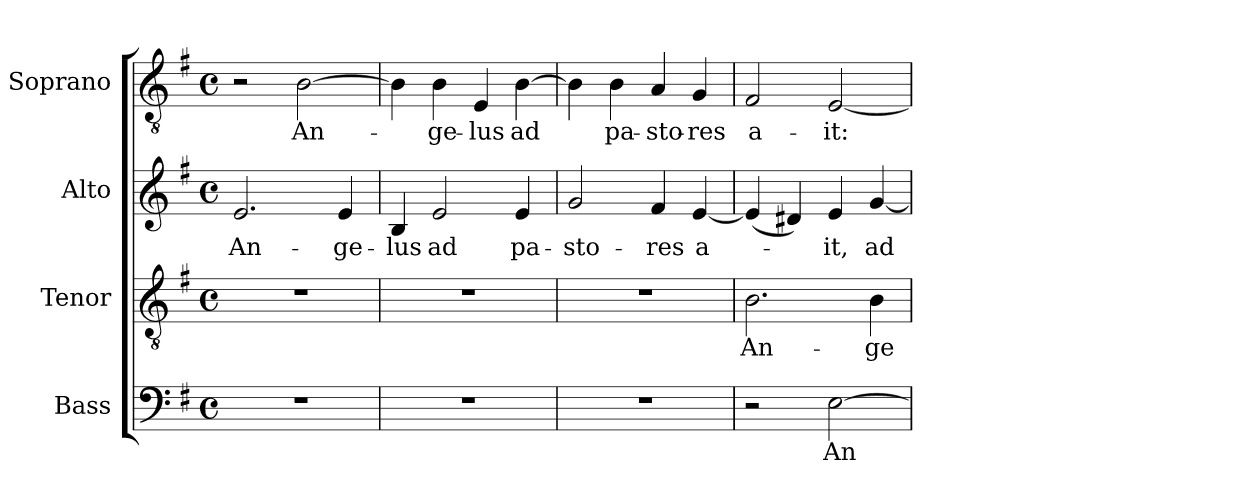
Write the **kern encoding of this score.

**kern	**text	**kern	**text	**kern	**text	**kern	**text
*part4	*part4	*part3	*part3	*part2	*part2	*part1	*part1
*staff4	*staff4	*staff3	*staff3	*staff2	*staff2	*staff1	*staff1
*I"Bass	*	*I"Tenor	*	*I"Alto	*	*I"Soprano	*
*I'Bass	*	*I'Tenor	*	*I'Alto	*	*I'Soprano	*
!!LO:PB:g=z
*clefF4	*	*clefGv2	*	*clefG2	*	*clefGv2	*
*	*	*ITrd7c12	*	*	*	*	*
*k[f#]	*	*k[f#]	*	*k[f#]	*	*k[f#]	*
*G:	*	*G:	*	*G:	*	*G:	*
*M4/4	*	*M4/4	*	*M4/4	*	*M4/4	*
*met(c)	*	*met(c)	*	*met(c)	*	*met(c)	*
*MM80	*	*MM80	*	*MM80	*	*MM80	*
=1	=1	=1	=1	=1	=1	=1	=1
!	!	!	!	!	!LO:LY:b:color=#000000	!	!
1r	.	1r	.	2.ei/	An-	2r	.
!	!	!	!	!	!	!	!LO:LY:b:color=#000000
.	.	.	.	.	.	[2Bi\	An-
!	!	!	!	!	!LO:LY:b:color=#000000	!	!
.	.	.	.	4ei/	-ge-	.	.
=2	=2	=2	=2	=2	=2	=2	=2
!	!	!	!	!	!LO:LY:b:color=#000000	!	!
1r	.	1r	.	4Bi/	-lus	4Bi\]	.
!	!	!	!	!	!LO:LY:b:color=#000000	!	!
!	!	!	!	!	!	!	!LO:LY:b:color=#000000
.	.	.	.	2ei/	ad	4Bi\	-ge-
!	!	!	!	!	!	!	!LO:LY:b:color=#000000
.	.	.	.	.	.	4Ei/	-lus
!	!	!	!	!	!LO:LY:b:color=#000000	!	!
!	!	!	!	!	!	!	!LO:LY:b:color=#000000
.	.	.	.	4ei/	pa-	[4Bi\	ad
=3	=3	=3	=3	=3	=3	=3	=3
!	!	!	!	!	!LO:LY:b:color=#000000	!	!
1r	.	1r	.	2gi/	-sto-	4Bi\]	.
!	!	!	!	!	!	!	!LO:LY:b:color=#000000
.	.	.	.	.	.	4Bi\	pa-
!	!	!	!	!	!LO:LY:b:color=#000000	!	!
!	!	!	!	!	!	!	!LO:LY:b:color=#000000
.	.	.	.	4f#i/	-res	4Ai/	-sto-
!	!	!	!	!	!LO:LY:b:color=#000000	!	!
!	!	!	!	!	!	!	!LO:LY:b:color=#000000
.	.	.	.	[4ei/	a-	4Gi/	-res
=4	=4	=4	=4	=4	=4	=4	=4
!	!	!	!LO:LY:b:color=#000000	!	!	!	!
!	!	!	!	!	!	!	!LO:LY:b:color=#000000
2r	.	2.BBi\	An-	(4ei/]	.	2F#i/	a-
.	.	.	.	4d#Xi/)	.	.	.
!	!LO:LY:b:color=#000000	!	!	!	!	!	!
!	!	!	!	!	!LO:LY:b:color=#000000	!	!
!	!	!	!	!	!	!	!LO:LY:b:color=#000000
[2Ei\	An-	.	.	4ei/	-it,	[2Ei/	-it:
!	!	!	!LO:LY:b:color=#000000	!	!	!	!
!	!	!	!	!	!LO:LY:b:color=#000000	!	!
.	.	4BBi\	-ge-	[4gi/	ad	.	.
=	=	=	=	=	=	=	=
*-	*-	*-	*-	*-	*-	*-	*-
